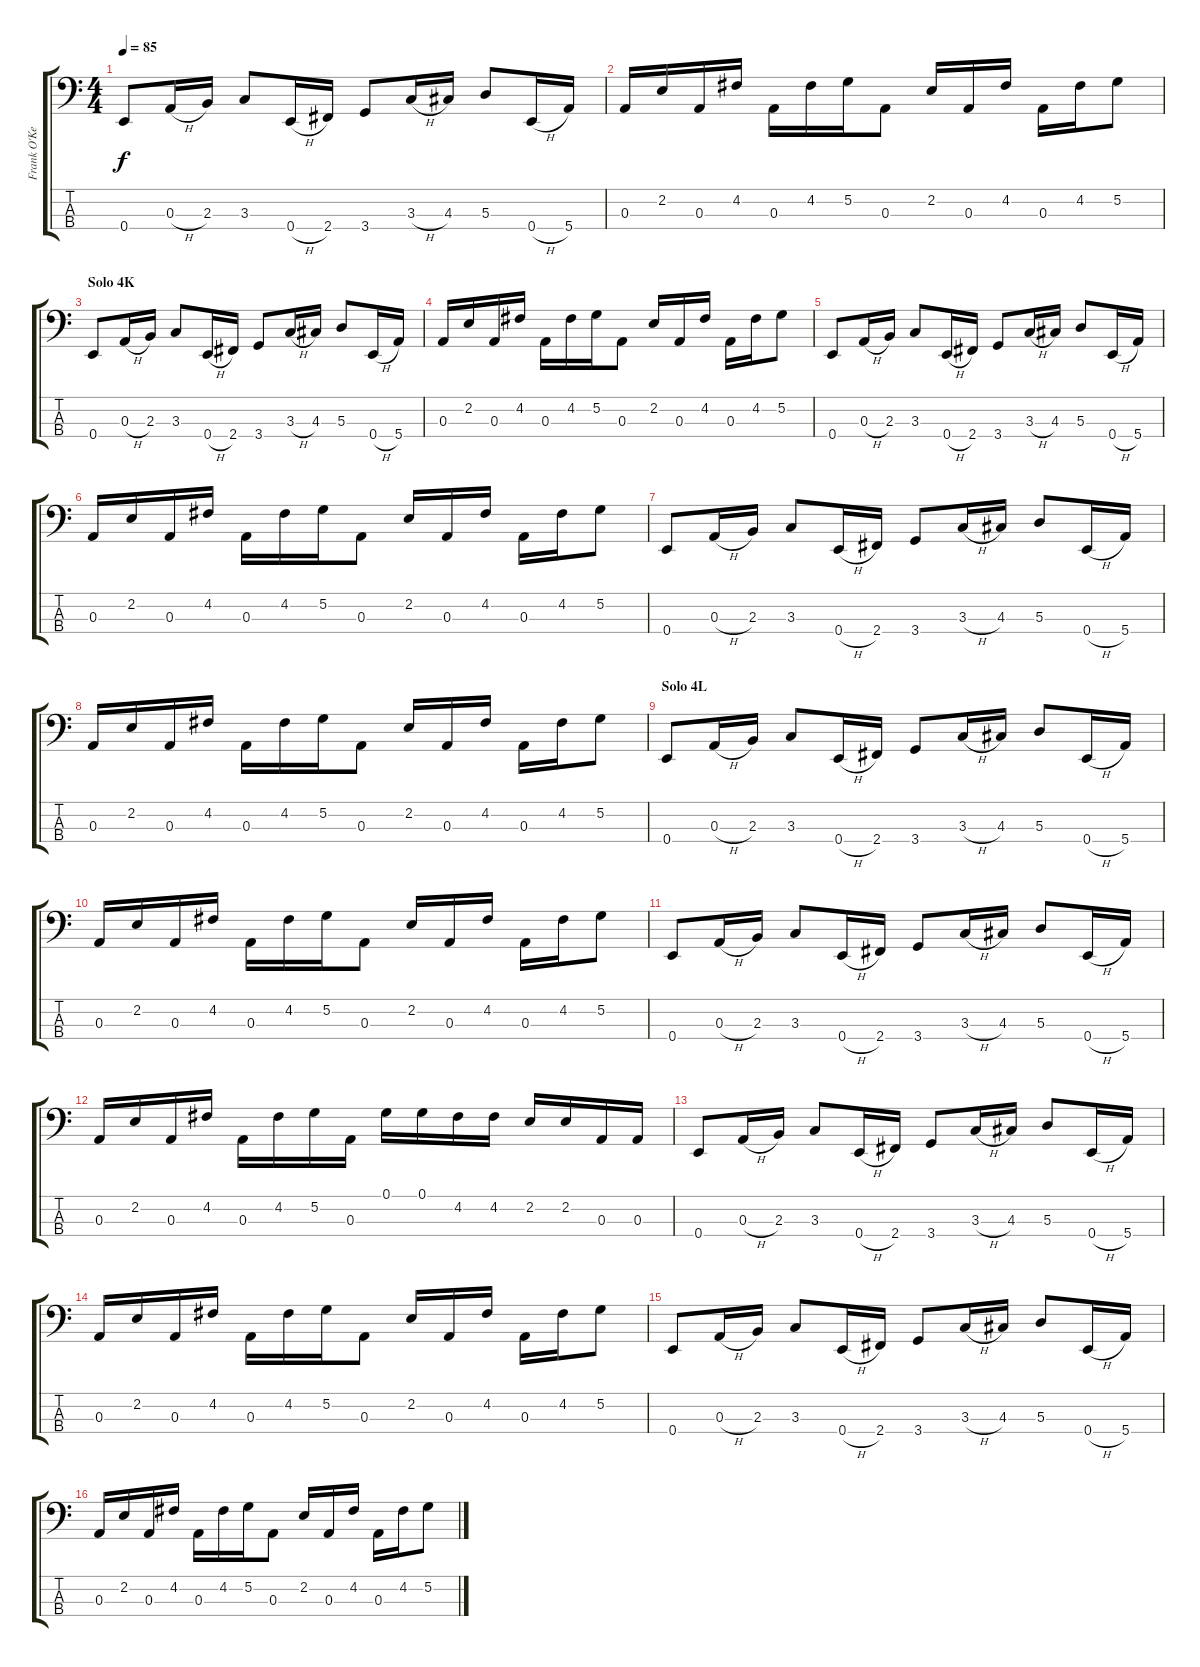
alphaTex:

\track ("Frank O'Keefe - Bass" "Frank O'Ke") {instrument electricbassfinger}
\staff {score tabs}
\tuning (G2 D2 A1 E1) {hide}
\ts (4 4)
\tempo 85
\clef f4
\ks c
0.4.8{dy f} 0.3{h}.16 2.3.16 3.3.8 0.4{h}.16 2.4.16 3.4.8 3.3{h}.16 4.3.16 5.3.8 0.4{h}.16 5.4.16 |
0.3.16 2.2.16 0.3.16 4.2.16 0.3.16 4.2.16 5.2.16 0.3.8 2.2.16 0.3.16 4.2.16 0.3.16 4.2.16 5.2.8 |
\section ("" "Solo 4K")
0.4.8 0.3{h}.16 2.3.16 3.3.8 0.4{h}.16 2.4.16 3.4.8 3.3{h}.16 4.3.16 5.3.8 0.4{h}.16 5.4.16 |
0.3.16 2.2.16 0.3.16 4.2.16 0.3.16 4.2.16 5.2.16 0.3.8 2.2.16 0.3.16 4.2.16 0.3.16 4.2.16 5.2.8 |
0.4.8 0.3{h}.16 2.3.16 3.3.8 0.4{h}.16 2.4.16 3.4.8 3.3{h}.16 4.3.16 5.3.8 0.4{h}.16 5.4.16 |
0.3.16 2.2.16 0.3.16 4.2.16 0.3.16 4.2.16 5.2.16 0.3.8 2.2.16 0.3.16 4.2.16 0.3.16 4.2.16 5.2.8 |
0.4.8 0.3{h}.16 2.3.16 3.3.8 0.4{h}.16 2.4.16 3.4.8 3.3{h}.16 4.3.16 5.3.8 0.4{h}.16 5.4.16 |
0.3.16 2.2.16 0.3.16 4.2.16 0.3.16 4.2.16 5.2.16 0.3.8 2.2.16 0.3.16 4.2.16 0.3.16 4.2.16 5.2.8 |
\section ("" "Solo 4L")
0.4.8 0.3{h}.16 2.3.16 3.3.8 0.4{h}.16 2.4.16 3.4.8 3.3{h}.16 4.3.16 5.3.8 0.4{h}.16 5.4.16 |
0.3.16 2.2.16 0.3.16 4.2.16 0.3.16 4.2.16 5.2.16 0.3.8 2.2.16 0.3.16 4.2.16 0.3.16 4.2.16 5.2.8 |
0.4.8 0.3{h}.16 2.3.16 3.3.8 0.4{h}.16 2.4.16 3.4.8 3.3{h}.16 4.3.16 5.3.8 0.4{h}.16 5.4.16 |
0.3.16 2.2.16 0.3.16 4.2.16 0.3.16 4.2.16 5.2.16 0.3.16 0.1.16 0.1.16 4.2.16 4.2.16 2.2.16 2.2.16 0.3.16 0.3.16 |
0.4.8 0.3{h}.16 2.3.16 3.3.8 0.4{h}.16 2.4.16 3.4.8 3.3{h}.16 4.3.16 5.3.8 0.4{h}.16 5.4.16 |
0.3.16 2.2.16 0.3.16 4.2.16 0.3.16 4.2.16 5.2.16 0.3.8 2.2.16 0.3.16 4.2.16 0.3.16 4.2.16 5.2.8 |
0.4.8 0.3{h}.16 2.3.16 3.3.8 0.4{h}.16 2.4.16 3.4.8 3.3{h}.16 4.3.16 5.3.8 0.4{h}.16 5.4.16 |
0.3.16 2.2.16 0.3.16 4.2.16 0.3.16 4.2.16 5.2.16 0.3.8 2.2.16 0.3.16 4.2.16 0.3.16 4.2.16 5.2.8
